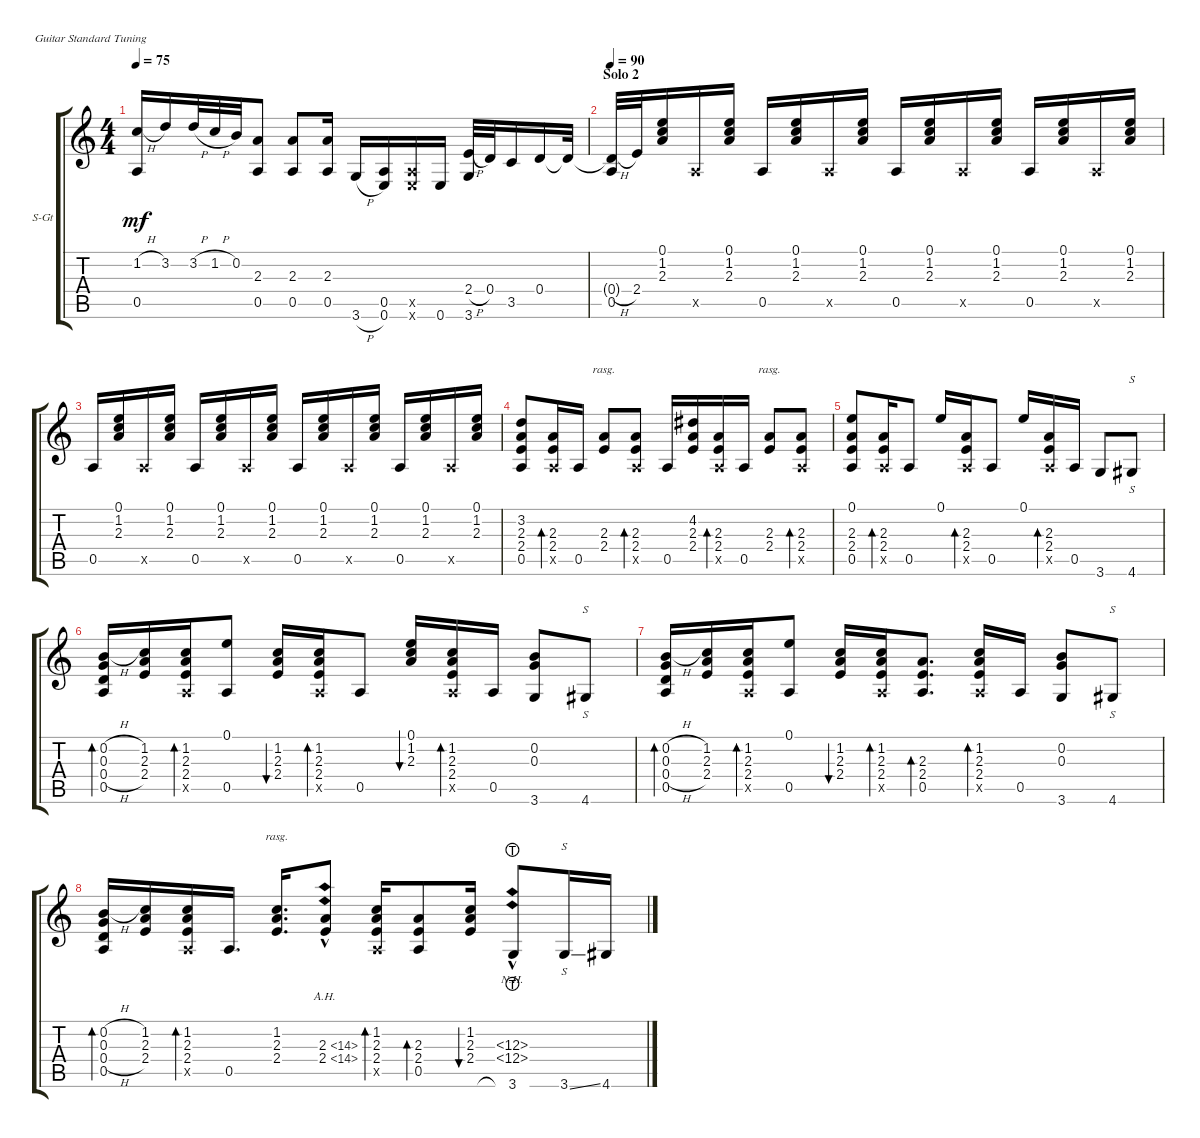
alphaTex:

\defaultSystemsLayout 4
\bracketExtendMode groupsimilarinstruments
\firstSystemTrackNameOrientation horizontal
\otherSystemsTrackNameOrientation horizontal
\track ("Steel Guitar" "S-Gt") {instrument acousticguitarsteel}
\staff {score tabs}
\tuning (E4 B3 G3 D3 A2 E2)
\ts (4 4)
\tempo 75
\clef g2
\ks c
(0.5 1.2{h}).16{dy mf} 3.2.16 3.2{h}.32 1.2{h}.32 0.2.32 (2.3 0.5).8 (2.3 0.5).8 (2.3 0.5).16 3.6{h}.16 (0.6 0.5).16 (0.6{x} 0.5{x}).16 0.6.16 (3.6 2.4{h}).32 0.4.32 3.5.16 0.4.16 0.4{t}.32 |
\section ("" "Solo 2")
\tempo 90
(0.4{h t} 0.5).32 2.4.32 (2.3 1.2 0.1).16 0.5{x}.16 (2.3 1.2 0.1).16 0.5.16 (2.3 1.2 0.1).16 0.5{x}.16 (2.3 1.2 0.1).16 0.5.16 (2.3 1.2 0.1).16 0.5{x}.16 (2.3 1.2 0.1).16 0.5.16 (2.3 1.2 0.1).16 0.5{x}.16 (2.3 1.2 0.1).16 |
0.5.16 (2.3 1.2 0.1).16 0.5{x}.16 (2.3 1.2 0.1).16 0.5.16 (2.3 1.2 0.1).16 0.5{x}.16 (2.3 1.2 0.1).16 0.5.16 (2.3 1.2 0.1).16 0.5{x}.16 (2.3 1.2 0.1).16 0.5.16 (2.3 1.2 0.1).16 0.5{x}.16 (2.3 1.2 0.1).16 |
(3.2 0.5 2.3 2.4).8 (0.5{x} 2.4 2.3).16{bd 30} 0.5.16 (2.4 2.3).8{rasg amitriplet} (0.5{x} 2.4 2.3).8{bd 30} 0.5.16 (4.2 2.3 2.4).16 (0.5{x} 2.4 2.3).16{bd 30} 0.5.16 (2.4 2.3).8{rasg amitriplet} (0.5{x} 2.4 2.3).8{bd 30} |
(0.5 2.4 2.3 0.1).8 (0.5{x} 2.4 2.3).16{bd 30} 0.5.8 0.1.16 (0.5{x} 2.4 2.3).16{bd 30} 0.5.8 0.1.16 (0.5{x} 2.4 2.3).16{bd 30} 0.5.16 3.6.8 4.6.8{s} |
(0.5 0.4{h} 0.3{h} 0.2{h}).16{bd 30} (1.2 2.3 2.4).16 (0.5{x} 2.4 2.3 1.2).16{bd 30} (0.1 0.5).8 (1.2 2.3 2.4).16{bu 30} (0.5{x} 2.4 2.3 1.2).16{bd 30} 0.5.8 (0.1 1.2 2.3).16{bu 30} (0.5{x} 2.4 2.3 1.2).16{bd 30} 0.5.16 (3.6 0.2 0.3).8 4.6.8{s} |
(0.5 0.4{h} 0.3{h} 0.2{h}).16{bd 30} (1.2 2.3 2.4).16 (0.5{x} 2.4 2.3 1.2).16{bd 30} (0.1 0.5).8 (1.2 2.3 2.4).16{bu 30} (0.5{x} 2.4 2.3 1.2).16{bd 30} (0.5 2.4 2.3).8{d bd 30} (0.5{x} 2.4 2.3 1.2).16{bd 30} 0.5.16 (3.6 0.2 0.3).8 4.6.8{s} |
(0.5 0.4{h} 0.3{h} 0.2{h}).16{bd 30} (1.2 2.3 2.4).16 (0.5{x} 2.4 2.3 1.2).16{bd 30} 0.5.16{d} (2.4 2.3 1.2).16{d rasg amitriplet} (2.3{ah 12 hac} 2.4{ah 12 hac}).8 (0.5{x} 2.4 2.3 1.2).16{bd 30} (0.5 2.4 2.3).8{bd 30} (1.2 2.3 2.4).16{bu 30} (3.6{lht} 12.3{nh hac} 12.4{nh hac}).8 3.6{ss}.16{s} 4.6.16
